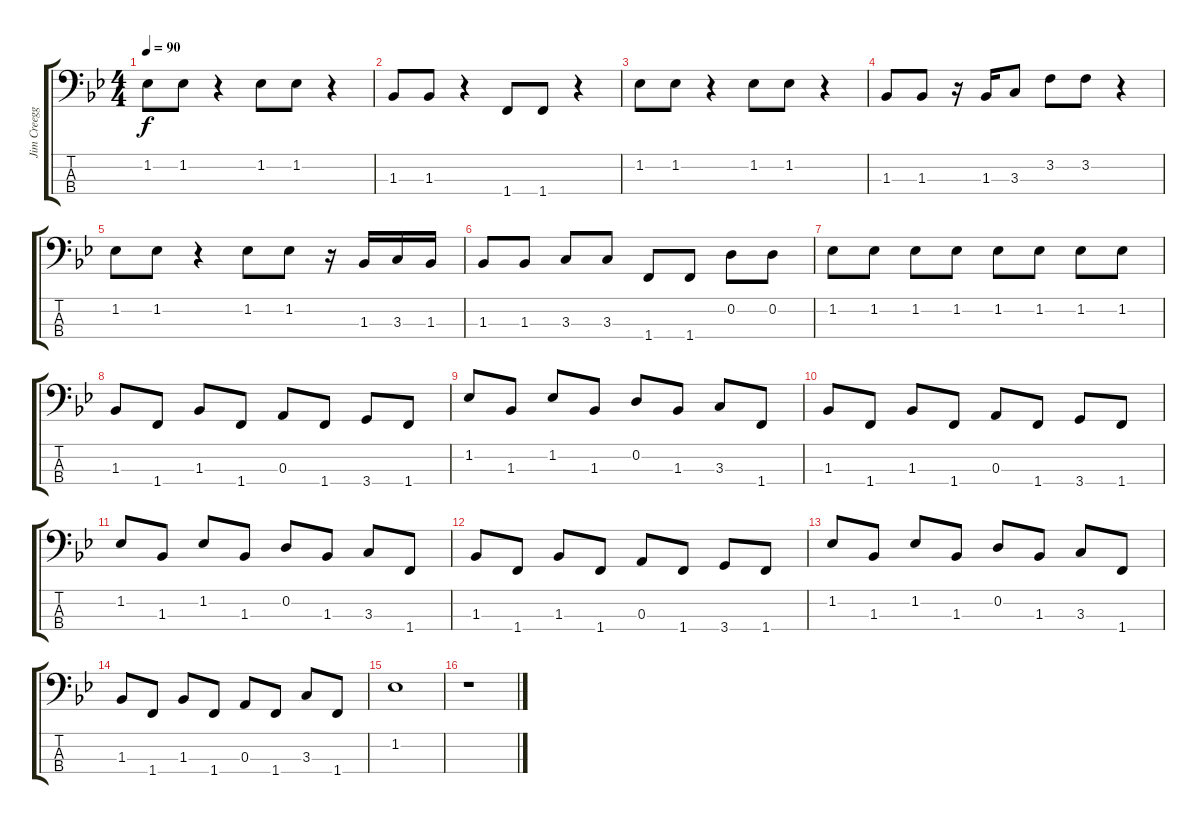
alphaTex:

\track ("Jim Creeggan" "Jim Creegg") {instrument electricbassfinger}
\staff {score tabs}
\tuning (G2 D2 A1 E1) {hide}
\ts (4 4)
\tempo 90
\clef f4
\ks bb
1.2.8{dy f} 1.2.8 r.4 1.2.8 1.2.8 r.4 |
1.3.8 1.3.8 r.4 1.4.8 1.4.8 r.4 |
1.2.8 1.2.8 r.4 1.2.8 1.2.8 r.4 |
1.3.8 1.3.8 r.16 1.3.16 3.3.8 3.2.8 3.2.8 r.4 |
1.2.8 1.2.8 r.4 1.2.8 1.2.8 r.16 1.3.16 3.3.16 1.3.16 |
1.3.8 1.3.8 3.3.8 3.3.8 1.4.8 1.4.8 0.2.8 0.2.8 |
1.2.8 1.2.8 1.2.8 1.2.8 1.2.8 1.2.8 1.2.8 1.2.8 |
1.3.8 1.4.8 1.3.8 1.4.8 0.3.8 1.4.8 3.4.8 1.4.8 |
1.2.8 1.3.8 1.2.8 1.3.8 0.2.8 1.3.8 3.3.8 1.4.8 |
1.3.8 1.4.8 1.3.8 1.4.8 0.3.8 1.4.8 3.4.8 1.4.8 |
1.2.8 1.3.8 1.2.8 1.3.8 0.2.8 1.3.8 3.3.8 1.4.8 |
1.3.8 1.4.8 1.3.8 1.4.8 0.3.8 1.4.8 3.4.8 1.4.8 |
1.2.8 1.3.8 1.2.8 1.3.8 0.2.8 1.3.8 3.3.8 1.4.8 |
1.3.8 1.4.8 1.3.8 1.4.8 0.3.8 1.4.8 3.3.8 1.4.8 |
1.2.1 |
r.1
